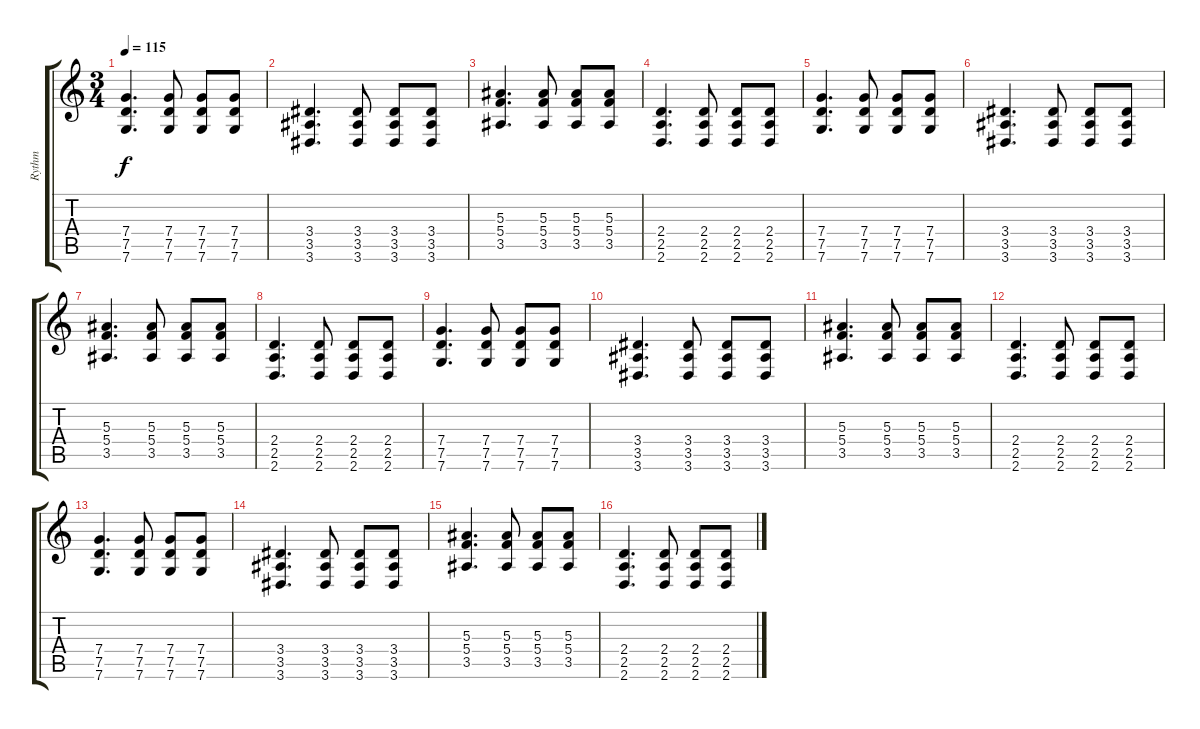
\track ("Rythm" "Rythm") {instrument acousticguitarsteel}
\staff {score tabs}
\tuning (D4 A3 F3 C3 G2 C2) {hide}
\ts (3 4)
\tempo 115
\clef g2
\ks c
(7.4 7.5 7.6).4{d dy f} (7.4 7.5 7.6).8 (7.4 7.5 7.6).8 (7.4 7.5 7.6).8 |
(3.4 3.5 3.6).4{d} (3.4 3.5 3.6).8 (3.4 3.5 3.6).8 (3.4 3.5 3.6).8 |
(5.3 5.4 3.5).4{d} (5.3 5.4 3.5).8 (5.3 5.4 3.5).8 (5.3 5.4 3.5).8 |
(2.4 2.5 2.6).4{d} (2.4 2.5 2.6).8 (2.4 2.5 2.6).8 (2.4 2.5 2.6).8 |
(7.4 7.5 7.6).4{d} (7.4 7.5 7.6).8 (7.4 7.5 7.6).8 (7.4 7.5 7.6).8 |
(3.4 3.5 3.6).4{d} (3.4 3.5 3.6).8 (3.4 3.5 3.6).8 (3.4 3.5 3.6).8 |
(5.3 5.4 3.5).4{d} (5.3 5.4 3.5).8 (5.3 5.4 3.5).8 (5.3 5.4 3.5).8 |
(2.4 2.5 2.6).4{d} (2.4 2.5 2.6).8 (2.4 2.5 2.6).8 (2.4 2.5 2.6).8 |
(7.4 7.5 7.6).4{d} (7.4 7.5 7.6).8 (7.4 7.5 7.6).8 (7.4 7.5 7.6).8 |
(3.4 3.5 3.6).4{d} (3.4 3.5 3.6).8 (3.4 3.5 3.6).8 (3.4 3.5 3.6).8 |
(5.3 5.4 3.5).4{d} (5.3 5.4 3.5).8 (5.3 5.4 3.5).8 (5.3 5.4 3.5).8 |
(2.4 2.5 2.6).4{d} (2.4 2.5 2.6).8 (2.4 2.5 2.6).8 (2.4 2.5 2.6).8 |
(7.4 7.5 7.6).4{d} (7.4 7.5 7.6).8 (7.4 7.5 7.6).8 (7.4 7.5 7.6).8 |
(3.4 3.5 3.6).4{d} (3.4 3.5 3.6).8 (3.4 3.5 3.6).8 (3.4 3.5 3.6).8 |
(5.3 5.4 3.5).4{d} (5.3 5.4 3.5).8 (5.3 5.4 3.5).8 (5.3 5.4 3.5).8 |
(2.4 2.5 2.6).4{d} (2.4 2.5 2.6).8 (2.4 2.5 2.6).8 (2.4 2.5 2.6).8
